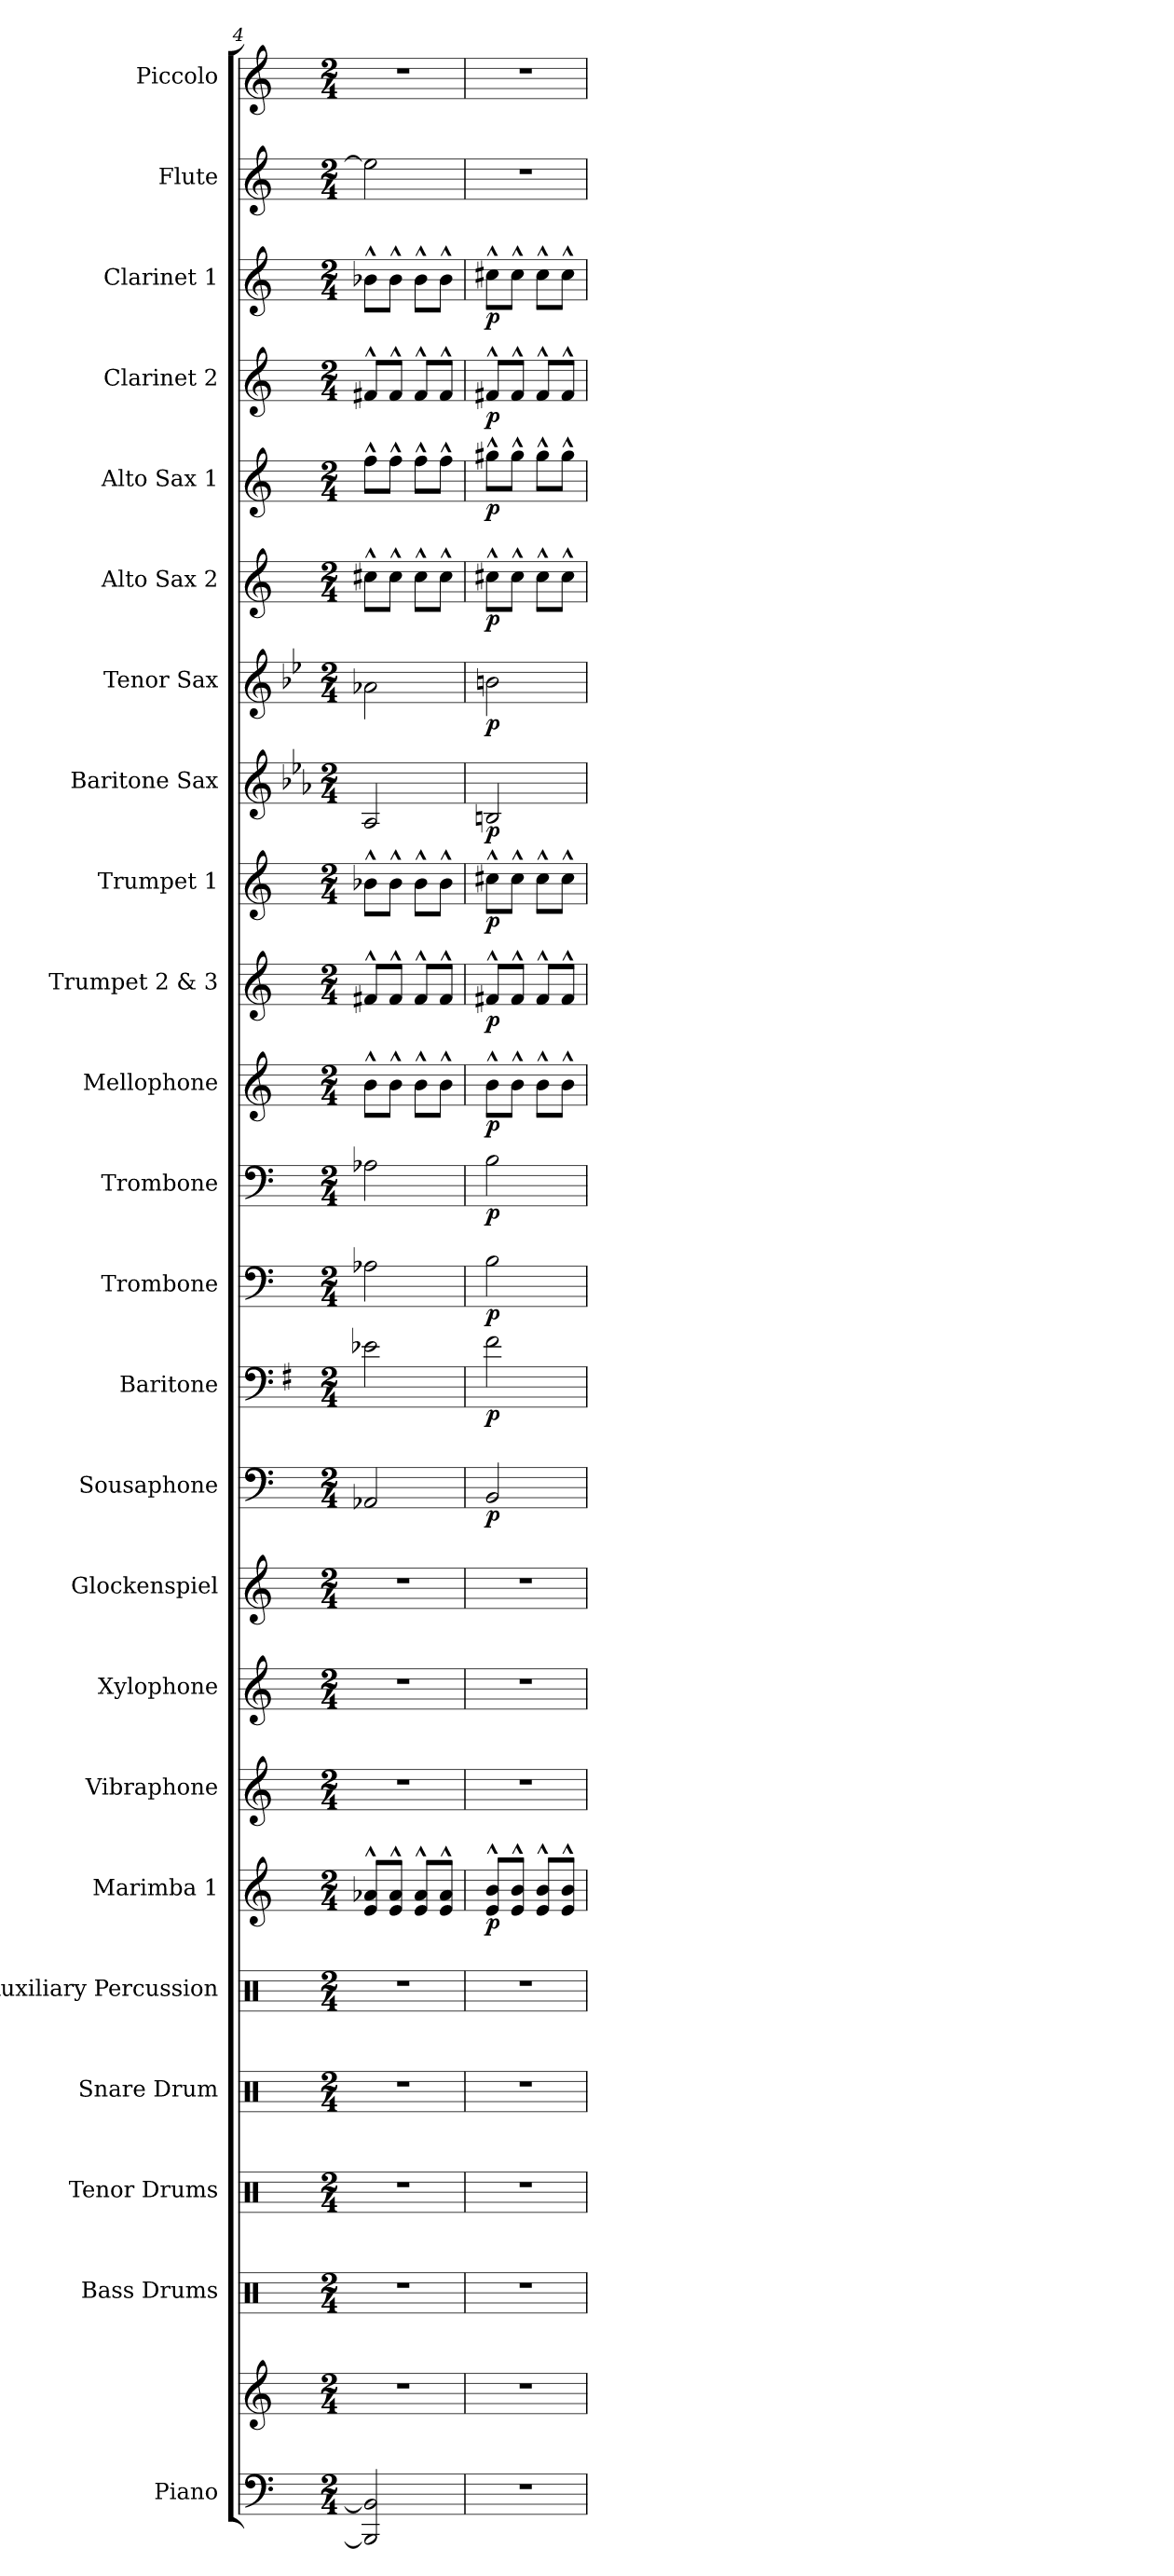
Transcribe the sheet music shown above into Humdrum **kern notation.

**kern	**kern	**kern	**kern	**kern	**kern	**kern	**dynam	**kern	**kern	**kern	**kern	**dynam	**kern	**dynam	**kern	**dynam	**kern	**dynam	**kern	**dynam	**kern	**dynam	**kern	**dynam	**kern	**dynam	**kern	**dynam	**kern	**dynam	**kern	**dynam	**kern	**dynam	**kern	**dynam	**kern	**kern
*part24	*part24	*part23	*part22	*part21	*part20	*part19	*part19	*part18	*part17	*part16	*part15	*part15	*part14	*part14	*part13	*part13	*part12	*part12	*part11	*part11	*part10	*part10	*part9	*part9	*part8	*part8	*part7	*part7	*part6	*part6	*part5	*part5	*part4	*part4	*part3	*part3	*part2	*part1
*staff25	*staff24	*staff23	*staff22	*staff21	*staff20	*staff19	*staff19	*staff18	*staff17	*staff16	*staff15	*staff15	*staff14	*staff14	*staff13	*staff13	*staff12	*staff12	*staff11	*staff11	*staff10	*staff10	*staff9	*staff9	*staff8	*staff8	*staff7	*staff7	*staff6	*staff6	*staff5	*staff5	*staff4	*staff4	*staff3	*staff3	*staff2	*staff1
*I"Piano	*	*I"Bass Drums	*I"Tenor Drums	*I"Snare Drum	*I"Auxiliary Percussion	*I"Marimba 1	*	*I"Vibraphone	*I"Xylophone	*I"Glockenspiel	*I"Sousaphone	*	*I"Baritone	*	*I"Trombone	*	*I"Trombone	*	*I"Mellophone	*	*I"Trumpet 2 &amp; 3	*	*I"Trumpet 1	*	*I"Baritone Sax	*	*I"Tenor Sax	*	*I"Alto Sax 2	*	*I"Alto Sax 1	*	*I"Clarinet 2	*	*I"Clarinet 1	*	*I"Flute	*I"Piccolo
*I'Pno.	*	*I'B.D.	*I'T.D.	*I'S.D.	*I'Aux. Perc.	*I'Mrm. 1	*	*I'Vib.	*I'Xyl.	*I'Glk.	*	*	*I'Bar.	*	*I'Tbn.	*	*I'Tbn.	*	*I'Mph.	*	*I'Tpt. 2 &amp; 3	*	*I'Tpt. 1	*	*I'Bari. Sax.	*	*I'T. Sax.	*	*I'A. Sax. 2	*	*I'A. Sax. 1	*	*I'Cl. 2	*	*I'Cl. 1	*	*I'Fl.	*I'Picc.
*clefF4	*clefG2	*clefX	*clefX	*clefX	*clefX	*clefG2	*	*clefG2	*clefG2	*clefG2	*clefF4	*	*clefF4	*	*clefF4	*	*clefF4	*	*clefG2	*	*clefG2	*	*clefG2	*	*clefG2	*	*clefG2	*	*clefG2	*	*clefG2	*	*clefG2	*	*clefG2	*	*clefG2	*clefG2
*	*	*	*	*	*	*	*	*	*ITrd-7c-12	*ITrd-14c-24	*	*	*ITrd4c7	*	*	*	*	*	*ITrd4c7	*	*ITrd1c2	*	*ITrd1c2	*	*ITrd12c21	*	*ITrd8c14	*	*ITrd5c9	*	*ITrd5c9	*	*ITrd1c2	*	*ITrd1c2	*	*	*ITrd-7c-12
*k[]	*k[]	*k[]	*k[]	*k[]	*k[]	*k[]	*	*k[]	*k[]	*k[]	*k[]	*	*k[]	*	*k[]	*	*k[]	*	*k[b-]	*	*k[b-e-]	*	*k[b-e-]	*	*k[b-e-a-]	*	*k[b-e-]	*	*k[b-e-a-]	*	*k[b-e-a-]	*	*k[b-e-]	*	*k[b-e-]	*	*k[]	*k[]
*M2/4	*M2/4	*M2/4	*M2/4	*M2/4	*M2/4	*M2/4	*	*M2/4	*M2/4	*M2/4	*M2/4	*	*M2/4	*	*M2/4	*	*M2/4	*	*M2/4	*	*M2/4	*	*M2/4	*	*M2/4	*	*M2/4	*	*M2/4	*	*M2/4	*	*M2/4	*	*M2/4	*	*M2/4	*M2/4
=4	=4	=4	=4	=4	=4	=4	=4	=4	=4	=4	=4	=4	=4	=4	=4	=4	=4	=4	=4	=4	=4	=4	=4	=4	=4	=4	=4	=4	=4	=4	=4	=4	=4	=4	=4	=4	=4	=4
2BBB/] 2BB/]	2r	2r	2r	2r	2r	8e/^^ 8a-X/^^L	.	2r	2r	2r	2AA-X/	.	2A-X\	.	2A-X\	.	2A-X\	.	8e^^\L	.	8en^^/L	.	8a-X^^\L	.	2AA-/	.	2A-X\	.	8en^^\L	.	8a-^^\L	.	8en^^/L	.	8a-X^^\L	.	2ee!\]	2r
.	.	.	.	.	.	8e/^^ 8a-/^^J	.	.	.	.	.	.	.	.	.	.	.	.	8e^^\J	.	8e^^/J	.	8a-^^\J	.	.	.	.	.	8e^^\J	.	8a-^^\J	.	8e^^/J	.	8a-^^\J	.	.	.
.	.	.	.	.	.	8e/^^ 8a-/^^L	.	.	.	.	.	.	.	.	.	.	.	.	8e^^\L	.	8e^^/L	.	8a-^^\L	.	.	.	.	.	8e^^\L	.	8a-^^\L	.	8e^^/L	.	8a-^^\L	.	.	.
.	.	.	.	.	.	8e/^^ 8a-/^^J	.	.	.	.	.	.	.	.	.	.	.	.	8e^^\J	.	8e^^/J	.	8a-^^\J	.	.	.	.	.	8e^^\J	.	8a-^^\J	.	8e^^/J	.	8a-^^\J	.	.	.
=5	=5	=5	=5	=5	=5	=5	=5	=5	=5	=5	=5	=5	=5	=5	=5	=5	=5	=5	=5	=5	=5	=5	=5	=5	=5	=5	=5	=5	=5	=5	=5	=5	=5	=5	=5	=5	=5	=5
!	!	!	!	!	!	!	!LO:DY:b	!	!	!	!	!LO:DY:b	!	!LO:DY:b	!	!LO:DY:b	!	!LO:DY:b	!	!LO:DY:b	!	!LO:DY:b	!	!LO:DY:b	!	!LO:DY:b	!	!LO:DY:b	!	!LO:DY:b	!	!LO:DY:b	!	!LO:DY:b	!	!LO:DY:b	!	!
2r	2r	2r	2r	2r	2r	8e/^^ 8b/^^L	p	2r	2r	2r	2BB/	p	2B\	p	2B\	p	2B\	p	8e^^\L	p	8en^^/L	p	8bn^^\L	p	2BBn/	p	2Bn\	p	8en^^\L	p	8bn^^\L	p	8en^^/L	p	8bn^^\L	p	2r	2r
.	.	.	.	.	.	8e/^^ 8b/^^J	.	.	.	.	.	.	.	.	.	.	.	.	8e^^\J	.	8e^^/J	.	8b^^\J	.	.	.	.	.	8e^^\J	.	8b^^\J	.	8e^^/J	.	8b^^\J	.	.	.
.	.	.	.	.	.	8e/^^ 8b/^^L	.	.	.	.	.	.	.	.	.	.	.	.	8e^^\L	.	8e^^/L	.	8b^^\L	.	.	.	.	.	8e^^\L	.	8b^^\L	.	8e^^/L	.	8b^^\L	.	.	.
.	.	.	.	.	.	8e/^^ 8b/^^J	.	.	.	.	.	.	.	.	.	.	.	.	8e^^\J	.	8e^^/J	.	8b^^\J	.	.	.	.	.	8e^^\J	.	8b^^\J	.	8e^^/J	.	8b^^\J	.	.	.
=	=	=	=	=	=	=	=	=	=	=	=	=	=	=	=	=	=	=	=	=	=	=	=	=	=	=	=	=	=	=	=	=	=	=	=	=	=	=
*-	*-	*-	*-	*-	*-	*-	*-	*-	*-	*-	*-	*-	*-	*-	*-	*-	*-	*-	*-	*-	*-	*-	*-	*-	*-	*-	*-	*-	*-	*-	*-	*-	*-	*-	*-	*-	*-	*-
